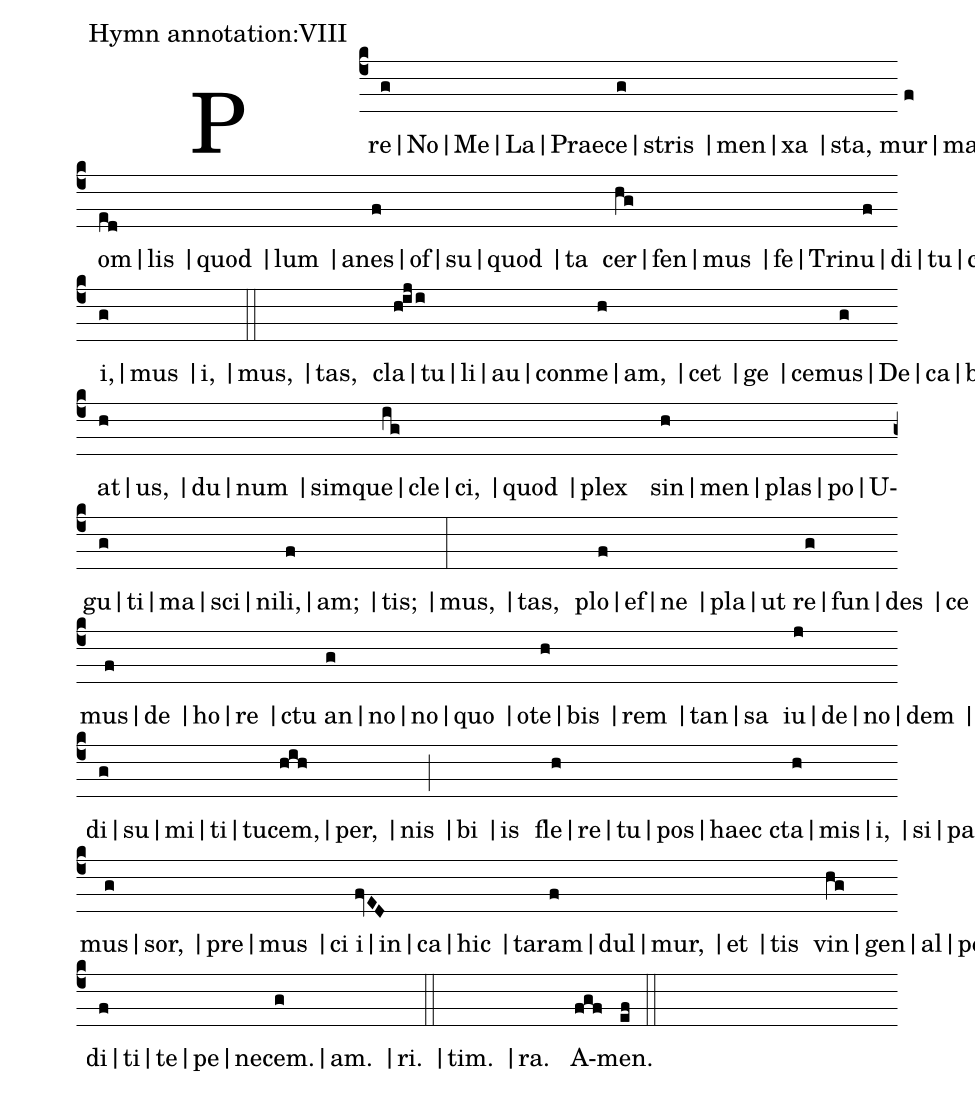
annotation:VIII;
%%
(c4)Pre|No|Me|La|Prae(g)ce|stris |men|xa |sta, (g)mur|ma|to |ma|be(f) om|lis |quod |lum |a(ed)nes|of|su|quod |ta (f) cer|fen|mus |fe|Tri(hg)nu|di|tu|ci|ni(f)i,|mus |i, |mus, |tas, (g) (::)
cla|tu|li|au|con(hiji)me|am, |cet |ge |ce(h)mus|De|ca|bo|de, (g) at|us, |du|num |sim(h)que|cle|ci, |quod |plex (ig) sin|men|plas|po|U(h)gu|ti|ma|sci|ni(g)li,|am; |tis; |mus, |tas, (f) (:)
plo|ef|ne |pla|ut (f)re|fun|des |ce|fru(g)mus|de |ho|re |ctu(f) an|no|no|quo |o(g)te|bis |rem |tan|sa (h) iu|de|no|dem |sint (j)di|su|mi|ti|tu(g)cem,|per, |nis |bi |is (hih) (;)
fle|re|tu|pos|haec (h)cta|mis|i, |si|par(h)mus|sor, |pre|mus |ci(g) i|in|ca|hic |ta(fvED)ram|dul|mur, |et |tis (f) vin|gen|al|per|mu(hg)di|ti|te|pe|ne(f)cem.|am. |ri. |tim. |ra. (g) (::)
A(fgf)men.(ef) (::)
